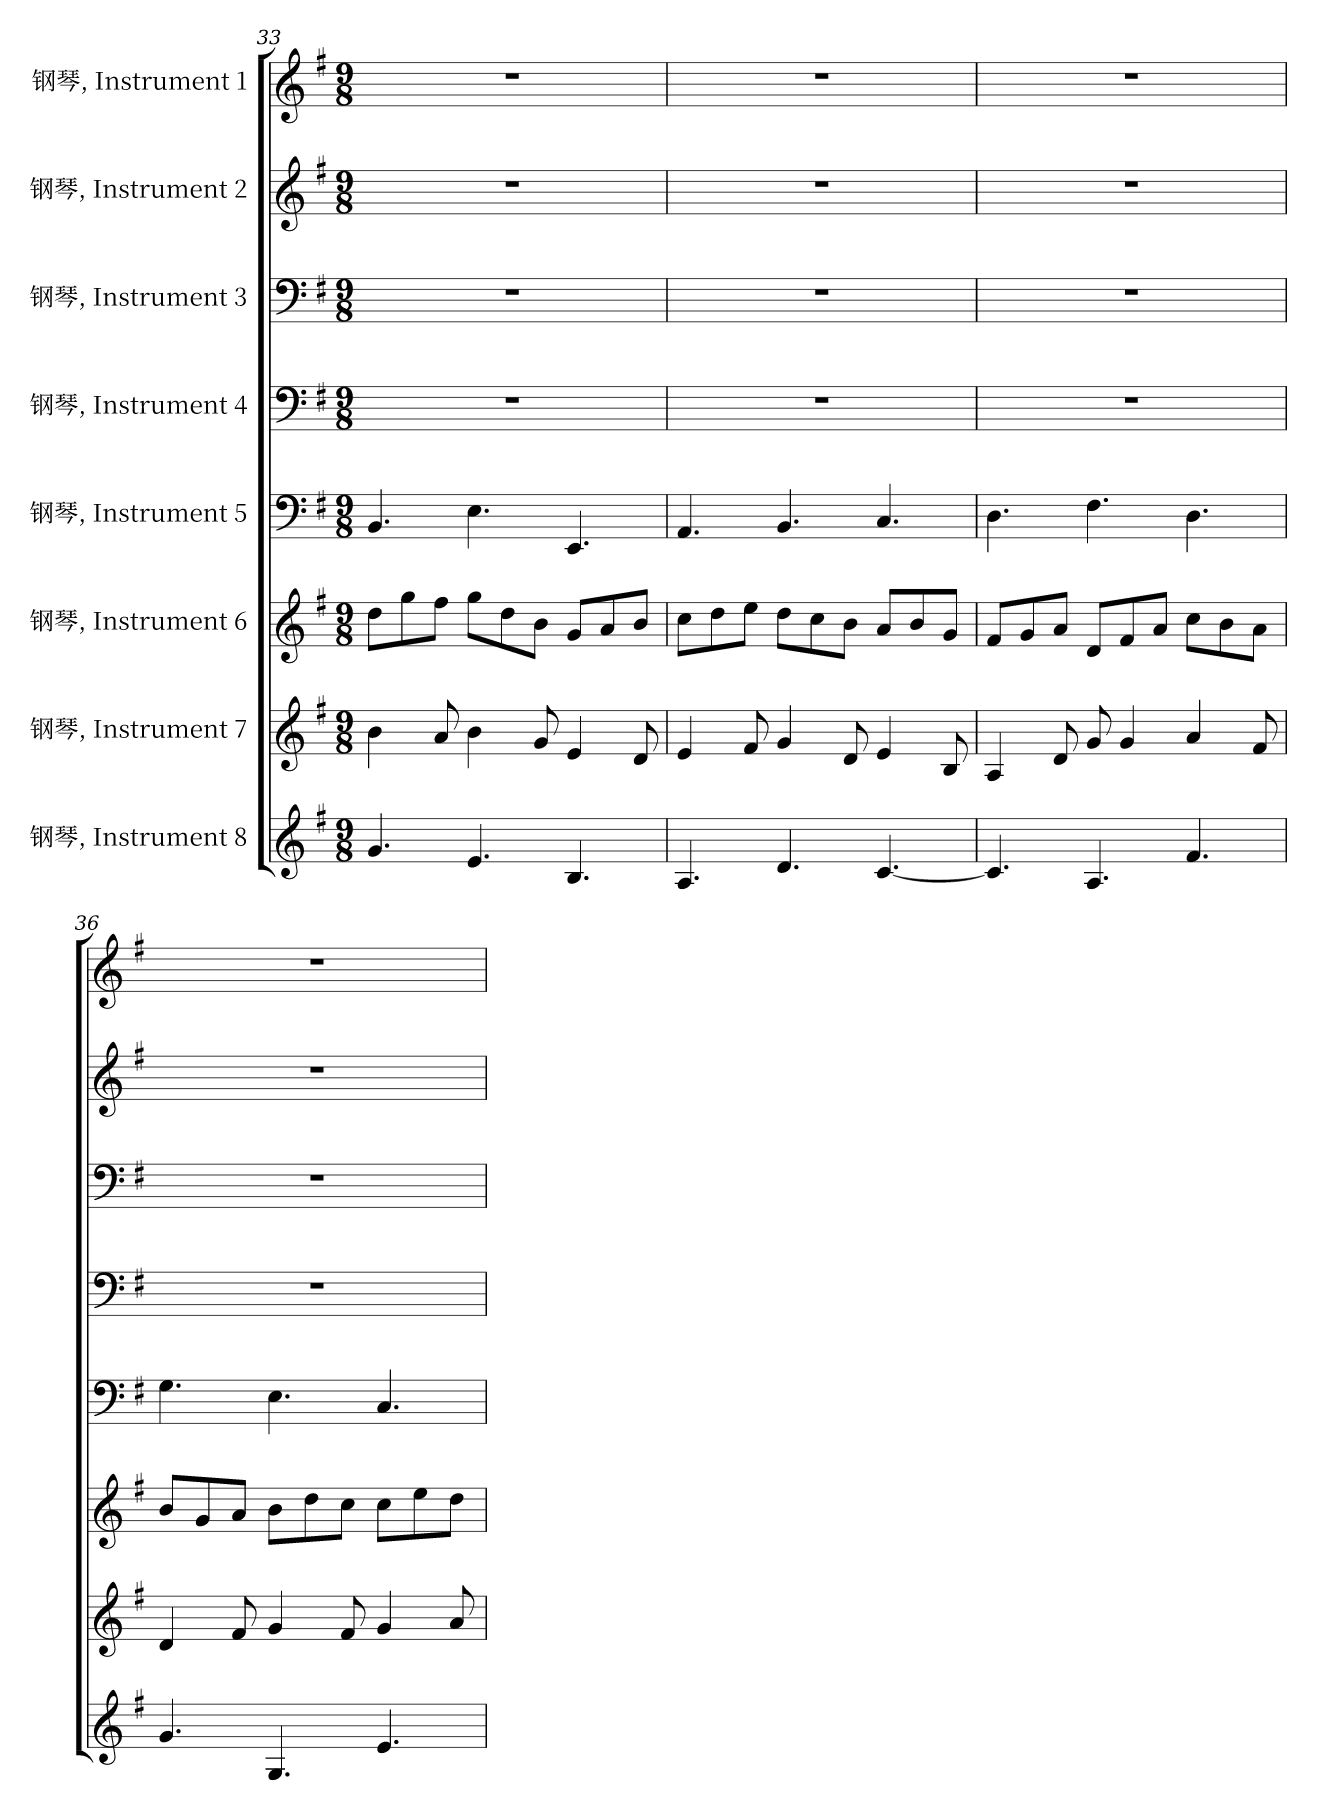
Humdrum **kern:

**kern	**kern	**kern	**kern	**kern	**kern	**kern	**kern
*part8	*part7	*part6	*part5	*part4	*part3	*part2	*part1
*staff8	*staff7	*staff6	*staff5	*staff4	*staff3	*staff2	*staff1
*I"钢琴, Instrument 8	*I"钢琴, Instrument 7	*I"钢琴, Instrument 6	*I"钢琴, Instrument 5	*I"钢琴, Instrument 4	*I"钢琴, Instrument 3	*I"钢琴, Instrument 2	*I"钢琴, Instrument 1
*clefG2	*clefG2	*clefG2	*clefF4	*clefF4	*clefF4	*clefG2	*clefG2
*k[f#]	*k[f#]	*k[f#]	*k[f#]	*k[f#]	*k[f#]	*k[f#]	*k[f#]
*M9/8	*M9/8	*M9/8	*M9/8	*M9/8	*M9/8	*M9/8	*M9/8
=33	=33	=33	=33	=33	=33	=33	=33
4.g/	4b\	8dd\L	4.BB/	8%9r	8%9r	8%9r	8%9r
.	.	8gg\	.	.	.	.	.
.	8a/	8ff#\J	.	.	.	.	.
4.e/	4b\	8gg\L	4.E\	.	.	.	.
.	.	8dd\	.	.	.	.	.
.	8g/	8b\J	.	.	.	.	.
4.B/	4e/	8g/L	4.EE/	.	.	.	.
.	.	8a/	.	.	.	.	.
.	8d/	8b/J	.	.	.	.	.
!!LO:PB:g=z
=34	=34	=34	=34	=34	=34	=34	=34
4.A/	4e/	8cc\L	4.AA/	8%9r	8%9r	8%9r	8%9r
.	.	8dd\	.	.	.	.	.
.	8f#/	8ee\J	.	.	.	.	.
4.d/	4g/	8dd\L	4.BB/	.	.	.	.
.	.	8cc\	.	.	.	.	.
.	8d/	8b\J	.	.	.	.	.
[4.c/	4e/	8a/L	4.C/	.	.	.	.
.	.	8b/	.	.	.	.	.
.	8B/	8g/J	.	.	.	.	.
=35	=35	=35	=35	=35	=35	=35	=35
4.c/]	4A/	8f#/L	4.D\	8%9r	8%9r	8%9r	8%9r
.	.	8g/	.	.	.	.	.
.	8d/	8a/J	.	.	.	.	.
4.A/	8g/	8d/L	4.F#\	.	.	.	.
.	4g/	8f#/	.	.	.	.	.
.	.	8a/J	.	.	.	.	.
4.f#/	4a/	8cc\L	4.D\	.	.	.	.
.	.	8b\	.	.	.	.	.
.	8f#/	8a\J	.	.	.	.	.
=36	=36	=36	=36	=36	=36	=36	=36
4.g/	4d/	8b/L	4.G\	8%9r	8%9r	8%9r	8%9r
.	.	8g/	.	.	.	.	.
.	8f#/	8a/J	.	.	.	.	.
4.G/	4g/	8b\L	4.E\	.	.	.	.
.	.	8dd\	.	.	.	.	.
.	8f#/	8cc\J	.	.	.	.	.
4.e/	4g/	8cc\L	4.C/	.	.	.	.
.	.	8ee\	.	.	.	.	.
.	8a/	8dd\J	.	.	.	.	.
=	=	=	=	=	=	=	=
*-	*-	*-	*-	*-	*-	*-	*-
